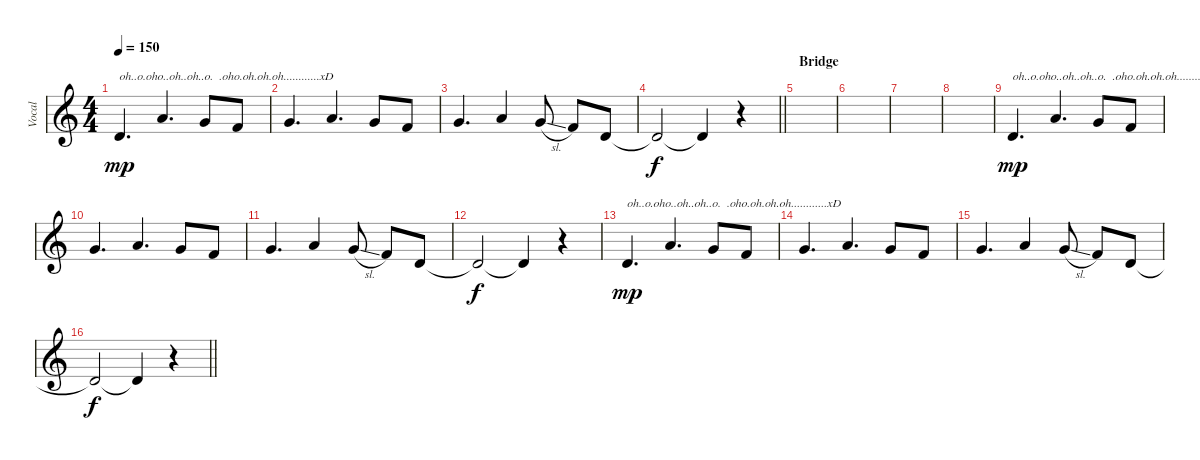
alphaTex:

\track ("Vocal" "Vocal") {instrument pad7halo}
\staff {score}
\tuning (E4 B3 G3 D3 A2 E2) {hide}
\ts (4 4)
\tempo 150
\clef g2
\ks c
7.3.4{d txt "oh..o.oho..oh..oh..o.  .oho.oh.oh.oh............xD" dy mp} 14.3.4{d} 12.3.8 10.3.8 |
12.3.4{d} 14.3.4{d} 12.3.8 10.3.8 |
12.3.4{d} 14.3.4 12.3{sl}.8 10.3.8 7.3.8 |
\barLineRight lightlight
7.3{t}.2{dy f} 7.3{t}.4 r.4 |
\section ("" "Bridge")
|
|
|
|
7.3.4{d txt "oh..o.oho..oh..oh..o.  .oho.oh.oh.oh............xD" dy mp} 14.3.4{d} 12.3.8 10.3.8 |
12.3.4{d} 14.3.4{d} 12.3.8 10.3.8 |
12.3.4{d} 14.3.4 12.3{sl}.8 10.3.8 7.3.8 |
7.3{t}.2{dy f} 7.3{t}.4 r.4 |
7.3.4{d txt "oh..o.oho..oh..oh..o.  .oho.oh.oh.oh............xD" dy mp} 14.3.4{d} 12.3.8 10.3.8 |
12.3.4{d} 14.3.4{d} 12.3.8 10.3.8 |
12.3.4{d} 14.3.4 12.3{sl}.8 10.3.8 7.3.8 |
\barLineRight lightlight
7.3{t}.2{dy f} 7.3{t}.4 r.4
